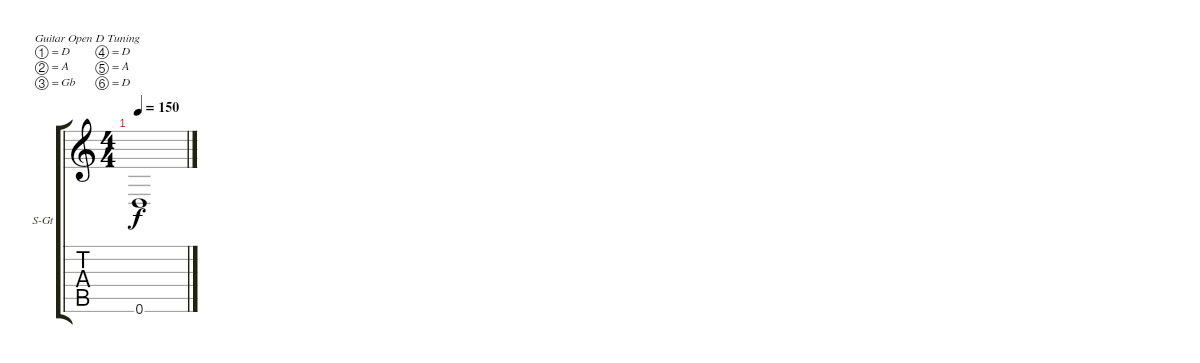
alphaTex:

\bracketExtendMode groupsimilarinstruments
\firstSystemTrackNameOrientation horizontal
\otherSystemsTrackNameOrientation horizontal
\track ("Shunga Jung" "S-Gt") {instrument acousticguitarsteel}
\staff {score tabs}
\tuning (D4 A3 Gb3 D3 A2 D2)
\ts (4 4)
\tempo 150
\clef g2
\ks c
0.6.1{dy f}
